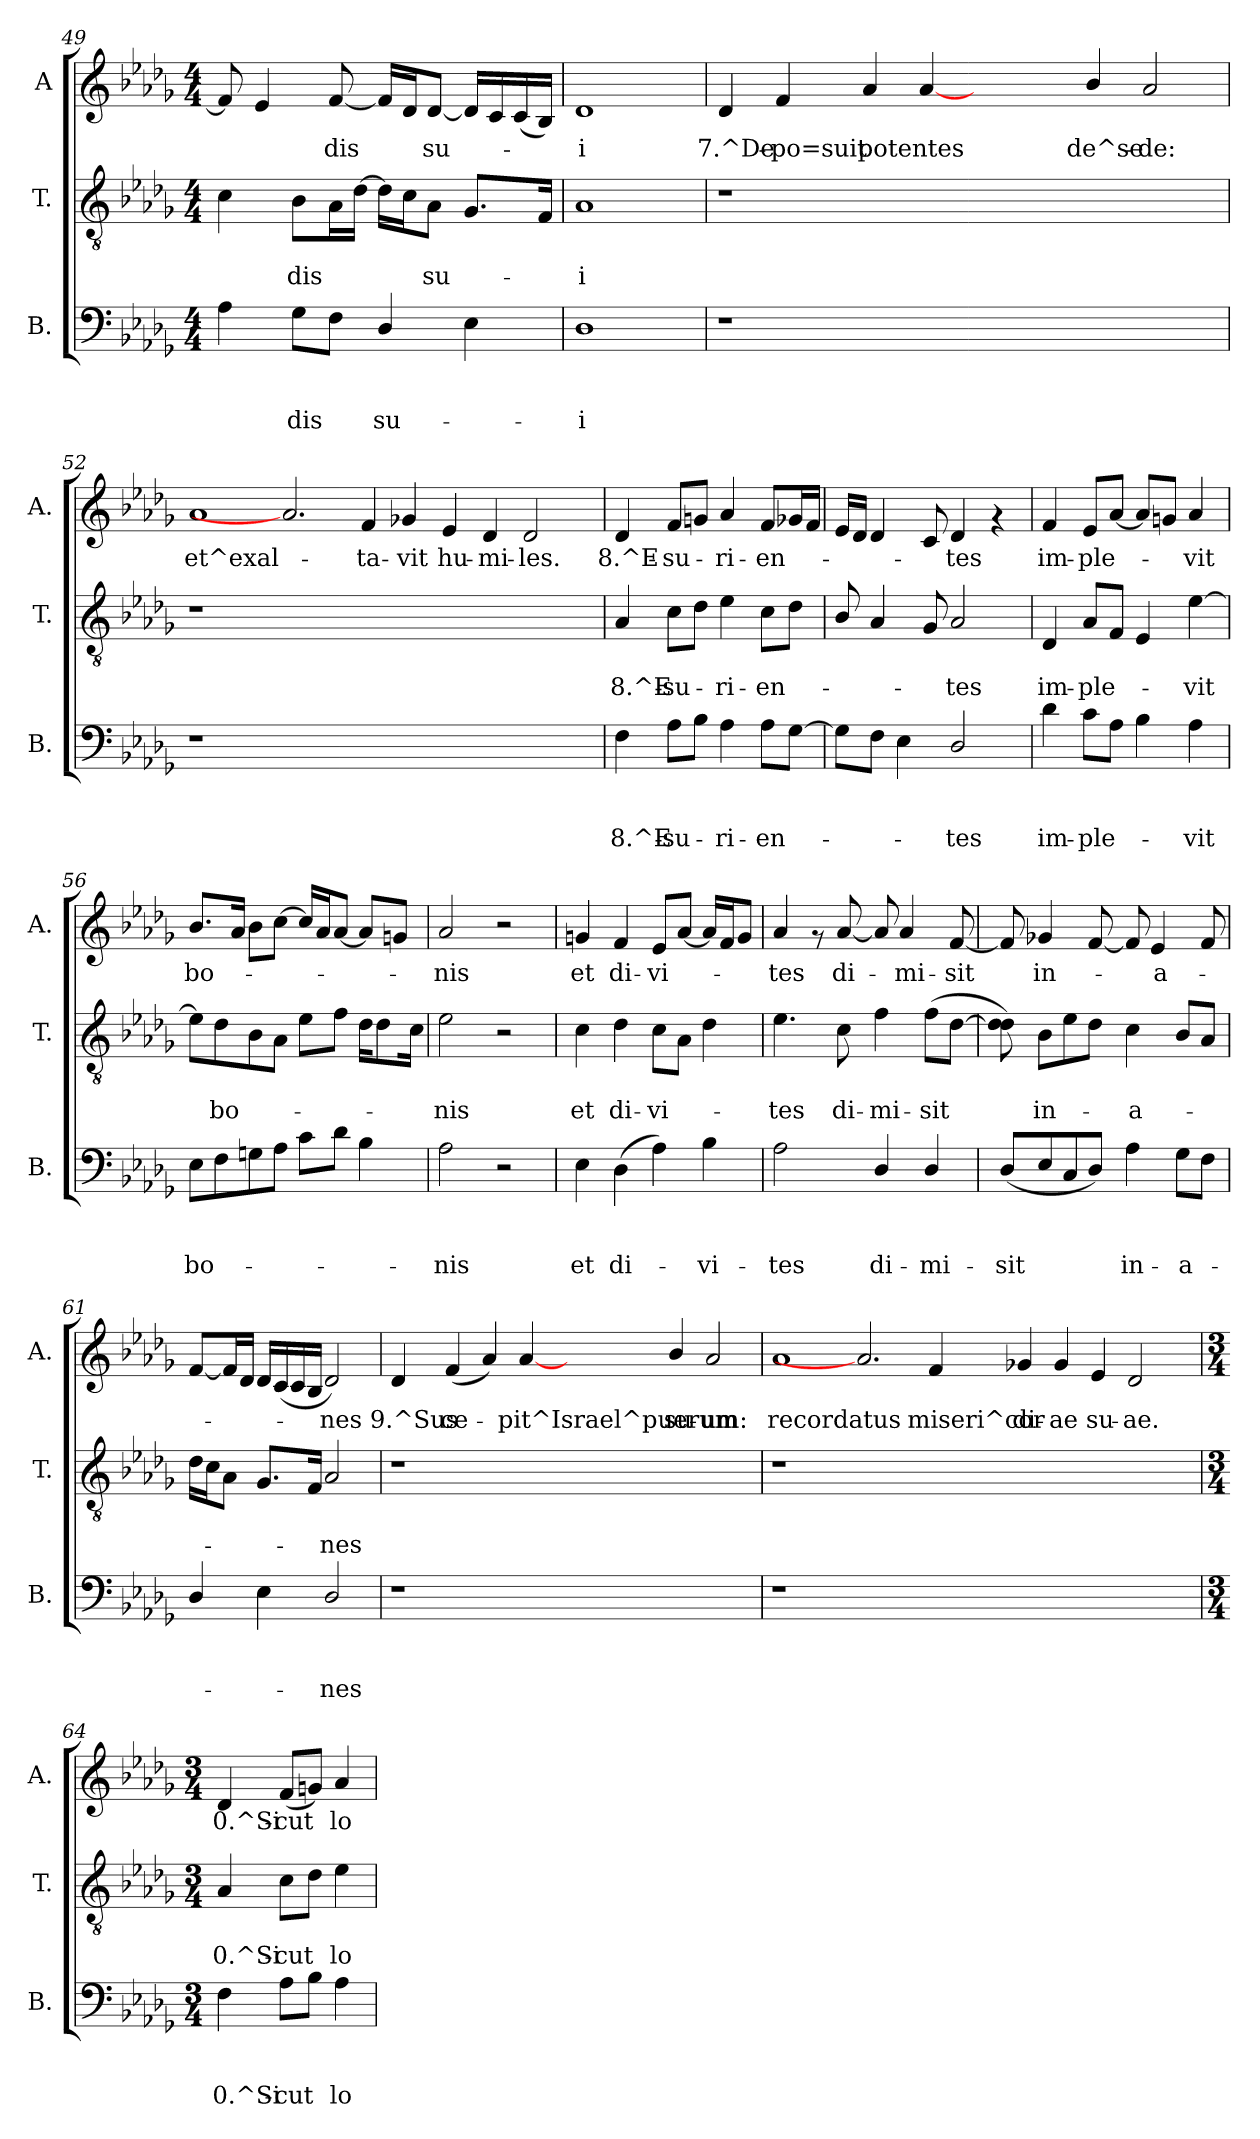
**kern	**text	**text	**text	**kern	**text	**text	**kern	**text
*part3	*part3	*part3	*part3	*part2	*part2	*part2	*part1	*part1
*staff3	*staff3	*staff3	*staff3	*staff2	*staff2	*staff2	*staff1	*staff1
*I"B.	*	*	*	*I"T.	*	*	*I"A	*
*I'B.	*	*	*	*I'T.	*	*	*I'A.	*
*clefF4	*	*	*	*clefGv2	*	*	*clefG2	*
*k[b-e-a-d-g-]	*	*	*	*k[b-e-a-d-g-]	*	*	*k[b-e-a-d-g-]	*
*D-:	*	*	*	*D-:	*	*	*D-:	*
*M4/4	*	*	*	*M4/4	*	*	*M4/4	*
=49	=49	=49	=49	=49	=49	=49	=49	=49
4A-\	.	.	.	4c\	.	.	8f/]	.
.	.	.	.	.	.	.	4e-/	.
!	!	!	!LO:LY:b	!	!	!LO:LY:b	!	!
8G-\L	.	.	-dis	8B-\L	.	-dis	.	.
!	!	!	!	!	!	!	!	!LO:LY:b:rj
8F\J	.	.	.	16A-\L	.	.	[<8f/	-dis
.	.	.	.	[>16d-\JJ	.	.	.	.
!	!	!	!LO:LY:b	!	!	!	!	!
4D-/	.	.	su-	16d-\LL]	.	.	16f/LL]	.
.	.	.	.	16c\J	.	.	16d-/J	.
!	!	!	!	!	!	!LO:LY:b	!	!LO:LY:b:rj
.	.	.	.	8A-\J	.	su-	[<8d-/J	su-
4E-\	.	.	.	8.G-/L	.	.	16d-/LL]	.
.	.	.	.	.	.	.	16c/	.
.	.	.	.	.	.	.	(<16c/	.
.	.	.	.	16F/Jk	.	.	16B-/JJ)	.
=50	=50	=50	=50	=50	=50	=50	=50	=50
!	!	!	!LO:LY:b	!	!	!LO:LY:b	!	!LO:LY:b:rj
1D-	.	.	-i	1A-	.	-i	1d-	-i
!!LO:LB:g=z
=51	=51	=51	=51	=51	=51	=51	=51	=51
!	!	!	!	!	!	!	!	!LO:LY:b:rj
1r	.	.	.	1r	.	.	4d-/	7.^De-
!	!	!	!	!	!	!	!	!LO:LY:b:rj
.	.	.	.	.	.	.	4f/	-po=suit
!	!	!	!	!	!	!	!	!LO:LY:b:rj
.	.	.	.	.	.	.	4a-/	potentes
.	.	.	.	.	.	.	[4a-	.
1.ryy	.	.	.	1.ryy	.	.	2.ryy	.
!	!	!	!	!	!	!	!	!LO:LY:b:rj
.	.	.	.	.	.	.	4b-/	de^se-
!	!	!	!	!	!	!	!	!LO:LY:b:rj
.	.	.	.	.	.	.	2a-/	-de:
=52	=52	=52	=52	=52	=52	=52	=52	=52
!	!	!	!	!	!	!	!	!LO:LY:b:rj
1r	.	.	.	1r	.	.	1a-	et^exal-
0ryy	.	.	.	0ryy	.	.	2.a-]	.
!	!	!	!	!	!	!	!	!LO:LY:b:rj
.	.	.	.	.	.	.	4f/	-ta-
!	!	!	!	!	!	!	!	!LO:LY:b:rj
.	.	.	.	.	.	.	4g-X/	-vit
!	!	!	!	!	!	!	!	!LO:LY:b:rj
.	.	.	.	.	.	.	4e-/	hu-
!	!	!	!	!	!	!	!	!LO:LY:b:rj
.	.	.	.	.	.	.	4d-/	-mi-
!	!	!	!	!	!	!	!	!LO:LY:b:rj
.	.	.	.	.	.	.	2d-/	-les.
4ryy	.	.	.	4ryy	.	.	.	.
!!LO:PB:g=z
=53	=53	=53	=53	=53	=53	=53	=53	=53
!	!	!	!LO:LY:b	!	!	!LO:LY:b	!	!LO:LY:b:rj
4F\	.	.	8.^E-	4A-/	.	8.^E-	4d-/	8.^E-
!	!	!	!LO:LY:b	!	!	!LO:LY:b	!	!LO:LY:b:rj
8A-\L	.	.	-su-	8c\L	.	-su-	8f/L	-su-
8B-\J	.	.	.	8d-\J	.	.	8gn/J	.
!	!	!	!LO:LY:b	!	!	!LO:LY:b	!	!LO:LY:b:rj
4A-\	.	.	-ri-	4e-\	.	-ri-	4a-/	-ri-
!	!	!	!LO:LY:b	!	!	!LO:LY:b	!	!LO:LY:b:rj
8A-\L	.	.	-en-	8c\L	.	-en-	8f/L	-en-
[>8G-\J	.	.	.	8d-\J	.	.	16g-X/L	.
.	.	.	.	.	.	.	16f/JJ	.
=54	=54	=54	=54	=54	=54	=54	=54	=54
8G-\L]	.	.	.	8B-/	.	.	16e-/LL	.
.	.	.	.	.	.	.	16d-/JJ	.
8F\J	.	.	.	4A-/	.	.	4d-/	.
4E-\	.	.	.	.	.	.	.	.
.	.	.	.	8G-/	.	.	8c/	.
!	!	!	!LO:LY:b	!	!	!LO:LY:b	!	!LO:LY:b:rj
2D-/	.	.	-tes	2A-/	.	-tes	4d-/	-tes
.	.	.	.	.	.	.	4rf	.
=55	=55	=55	=55	=55	=55	=55	=55	=55
!	!	!	!LO:LY:b	!	!	!LO:LY:b	!	!LO:LY:b:rj
4d-\	.	.	im-	4D-/	.	im-	4f/	im-
!	!	!	!LO:LY:b	!	!	!LO:LY:b	!	!LO:LY:b:rj
8c\L	.	.	-ple-	8A-/L	.	-ple-	8e-/L	-ple-
8A-\J	.	.	.	8F/J	.	.	[<8a-/J	.
4B-\	.	.	.	4E-/	.	.	8a-/L]	.
.	.	.	.	.	.	.	8gn/J	.
!	!	!	!LO:LY:b	!	!	!LO:LY:b	!	!LO:LY:b:rj
4A-\	.	.	-vit	[>4e-\	.	-vit	4a-/	-vit
=56	=56	=56	=56	=56	=56	=56	=56	=56
!	!	!	!LO:LY:b	!	!	!	!	!LO:LY:b:rj
8E-\L	.	.	bo-	8e-\L]	.	.	8.b-/L	bo-
!	!	!	!	!	!	!LO:LY:b	!	!
8F\	.	.	.	8d-\	.	bo-	.	.
.	.	.	.	.	.	.	16a-/Jk	.
8Gn\	.	.	.	8B-\	.	.	8b-\L	.
8A-\J	.	.	.	8A-\J	.	.	[>8cc\J	.
8c\L	.	.	.	8e-\L	.	.	16cc/LL]	.
.	.	.	.	.	.	.	16a-/J	.
8d-\J	.	.	.	8f\J	.	.	[<8a-/J	.
4B-\	.	.	.	16d-\KL	.	.	8a-/L]	.
.	.	.	.	8d-\	.	.	.	.
.	.	.	.	.	.	.	8gn/J	.
.	.	.	.	16c\Jk	.	.	.	.
=57	=57	=57	=57	=57	=57	=57	=57	=57
!	!	!	!LO:LY:b	!	!	!LO:LY:b	!	!LO:LY:b:rj
2A-\	.	.	-nis	2e-\	.	-nis	2a-/	-nis
2r	.	.	.	2r	.	.	2r	.
!!LO:PB:g=z
=58	=58	=58	=58	=58	=58	=58	=58	=58
!	!	!	!LO:LY:b	!	!	!LO:LY:b	!	!LO:LY:b:rj
4E-\	.	.	et	4c\	.	et	4gn/	et
!	!	!	!LO:LY:b	!	!	!LO:LY:b	!	!LO:LY:b:rj
(>4D-\	.	.	di-	4d-\	.	di-	4f/	di-
!	!	!	!	!	!	!LO:LY:b	!	!LO:LY:b:rj
4A-\)	.	.	.	8c\L	.	-vi-	8e-/L	-vi-
.	.	.	.	8A-\J	.	.	[<8a-/J	.
!	!	!	!LO:LY:b	!	!	!	!	!
4B-\	.	.	-vi-	4d-\	.	.	16a-/LL]	.
.	.	.	.	.	.	.	16f/J	.
.	.	.	.	.	.	.	8g/J	.
=59	=59	=59	=59	=59	=59	=59	=59	=59
!	!	!	!LO:LY:b	!	!	!LO:LY:b	!	!LO:LY:b:rj
2A-\	.	.	-tes	4.e-\	.	-tes	4a-/	-tes
.	.	.	.	.	.	.	8rf	.
!	!	!	!	!	!	!LO:LY:b	!	!LO:LY:b:rj
.	.	.	.	8c\	.	di-	[<8a-/	di-
!	!	!	!LO:LY:b	!	!	!LO:LY:b	!	!
4D-/	.	.	di-	4f\	.	-mi-	8a-/]	.
!	!	!	!	!	!	!	!	!LO:LY:b:rj
.	.	.	.	.	.	.	4a-/	-mi-
!	!	!	!LO:LY:b	!	!	!LO:LY:b	!	!
4D-/	.	.	-mi-	(>8f\L	.	-sit	.	.
!	!	!	!	!	!	!	!	!LO:LY:b:rj
.	.	.	.	[>8d-\J	.	.	[<8f/	-sit
=60	=60	=60	=60	=60	=60	=60	=60	=60
!	!	!	!LO:LY:b	!	!	!	!	!
(<8D-/L	.	.	-sit	8d-\] 8d-\)	.	.	8f/]	.
!	!	!	!	!	!	!LO:LY:b	!	!LO:LY:b:rj
8E-/	.	.	.	8B-\L	.	in-	4g-X/	in-
8C/	.	.	.	8e-\	.	.	.	.
8D-/J)	.	.	.	8d-\J	.	.	[<8f/	.
!	!	!	!LO:LY:b	!	!	!LO:LY:b	!	!
4A-\	.	.	in-	4c\	.	-a-	8f/]	.
!	!	!	!	!	!	!	!	!LO:LY:b:rj
.	.	.	.	.	.	.	4e-/	-a-
!	!	!	!LO:LY:b	!	!	!	!	!
8G-\L	.	.	-a-	8B-/L	.	.	.	.
8F\J	.	.	.	8A-/J	.	.	8f/	.
=61	=61	=61	=61	=61	=61	=61	=61	=61
4D-/	.	.	.	16d-\LL	.	.	[<8f/L	.
.	.	.	.	16c\J	.	.	.	.
.	.	.	.	8A-\J	.	.	16f/L]	.
.	.	.	.	.	.	.	16d-/JJ	.
4E-\	.	.	.	8.G-/L	.	.	16d-/LL	.
.	.	.	.	.	.	.	(<16c/	.
.	.	.	.	.	.	.	16c/	.
.	.	.	.	16F/Jk	.	.	16B-/JJ	.
!	!	!	!LO:LY:b	!	!	!LO:LY:b	!	!LO:LY:b:rj
2D-/	.	.	-nes	2A-/	.	-nes	2d-/)	-nes
!!LO:LB:g=z
=62	=62	=62	=62	=62	=62	=62	=62	=62
!	!	!	!	!	!	!	!	!LO:LY:b:rj
1r	.	.	.	1r	.	.	4d-/	9.^Sus-
!	!	!	!	!	!	!	!	!LO:LY:b:rj
.	.	.	.	.	.	.	(<4f/	-ce-
.	.	.	.	.	.	.	4a-/)	.
!	!	!	!	!	!	!	!	!LO:LY:b:rj
.	.	.	.	.	.	.	[4a-	-pit^Israel^puerum
1.ryy	.	.	.	1.ryy	.	.	2.ryy	.
!	!	!	!	!	!	!	!	!LO:LY:b:rj
.	.	.	.	.	.	.	4b-/	su-
!	!	!	!	!	!	!	!	!LO:LY:b:rj
.	.	.	.	.	.	.	2a-/	-um:
=63	=63	=63	=63	=63	=63	=63	=63	=63
!	!	!	!	!	!	!	!	!LO:LY:b:rj
1r	.	.	.	1r	.	.	1a-	recordatus
0ryy	.	.	.	0ryy	.	.	2.a-]	.
!	!	!	!	!	!	!	!	!LO:LY:b:rj
.	.	.	.	.	.	.	4f/	miseri^cor-
!	!	!	!	!	!	!	!	!LO:LY:b:rj
.	.	.	.	.	.	.	4g-X/	-di-
!	!	!	!	!	!	!	!	!LO:LY:b:rj
.	.	.	.	.	.	.	4g-/	-ae
!	!	!	!	!	!	!	!	!LO:LY:b:rj
.	.	.	.	.	.	.	4e-/	su-
!	!	!	!	!	!	!	!	!LO:LY:b:rj
.	.	.	.	.	.	.	2d-/	-ae.
4ryy	.	.	.	4ryy	.	.	.	.
!!LO:LB:g=z
=64	=64	=64	=64	=64	=64	=64	=64	=64
*M3/4	*	*	*	*M3/4	*	*	*M3/4	*
!	!	!	!LO:LY:b	!	!	!LO:LY:b	!	!LO:LY:b:rj
4F\	.	.	0.^Si-	4A-/	.	0.^Si-	4d-/	0.^Si-
!	!	!	!LO:LY:b	!	!	!LO:LY:b	!	!LO:LY:b:rj
8A-\L	.	.	-cut	8c\L	.	-cut	(<8f/L	-cut
8B-\J	.	.	.	8d-\J	.	.	8gn/J)	.
!	!	!	!LO:LY:b	!	!	!LO:LY:b	!	!LO:LY:b:rj
4A-\	.	.	lo-	4e-\	.	lo-	4a-/	lo-
=	=	=	=	=	=	=	=	=
*-	*-	*-	*-	*-	*-	*-	*-	*-
